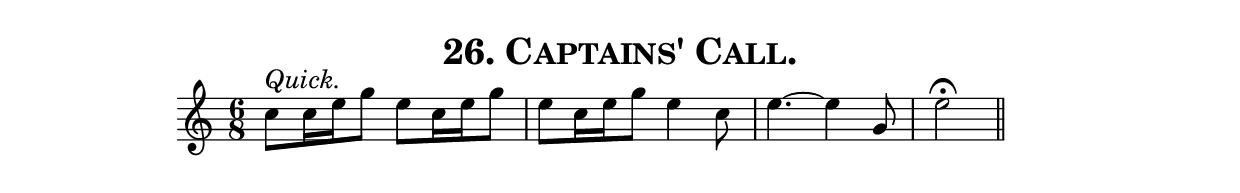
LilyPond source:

\version "2.8"
\paper{ line-width=15\cm indent=0\mm }

\header{ tagline="" title=\markup \smallCaps "26. Captains' Call." }

tempomark = s1*0^\markup { \large { \italic Quick. } }

\score {
 \new Staff \relative c'' {
  \set Staff.midiInstrument = #"trumpet"
  \set Score.barNumberVisibility = ##f
  \clef treble
  \key c \major
  \autoBeamOff
  \time 6/8
  \tempomark 

  c8[ c16 e g8] e[ c16 e g8] |
  e[ c16 e g8] e4 c8 |
  e4.~ e4 g,8 |
  e'2\fermata \bar "||"

 }
 \layout { }
 \midi { \tempo 4=120 }
}
